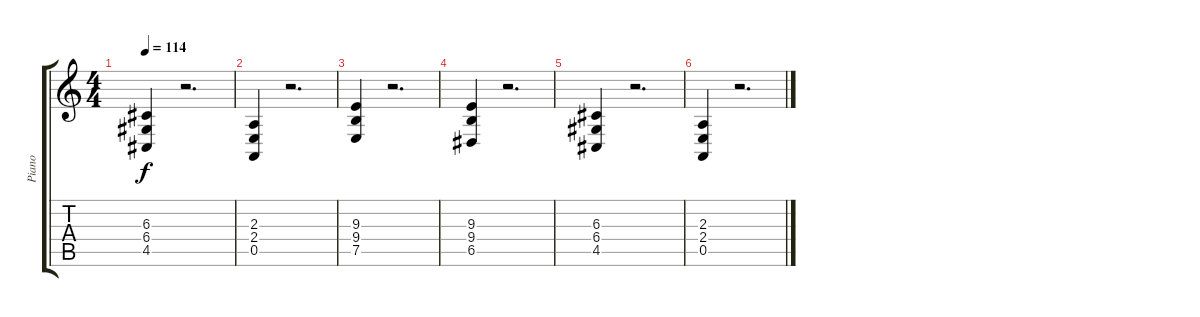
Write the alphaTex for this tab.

\track ("Piano" "Piano") {instrument acousticgrandpiano}
\staff {score tabs}
\tuning (E4 B3 G3 D3 A2 E2) {hide}
\ts (4 4)
\tempo 114
\clef g2
\ks c
(6.3 6.4 4.5).4{dy f} r.2{d} |
(2.3 2.4 0.5).4 r.2{d} |
(9.3 9.4 7.5).4 r.2{d} |
(9.3 9.4 6.5).4 r.2{d} |
(6.3 6.4 4.5).4 r.2{d} |
(2.3 2.4 0.5).4 r.2{d}
